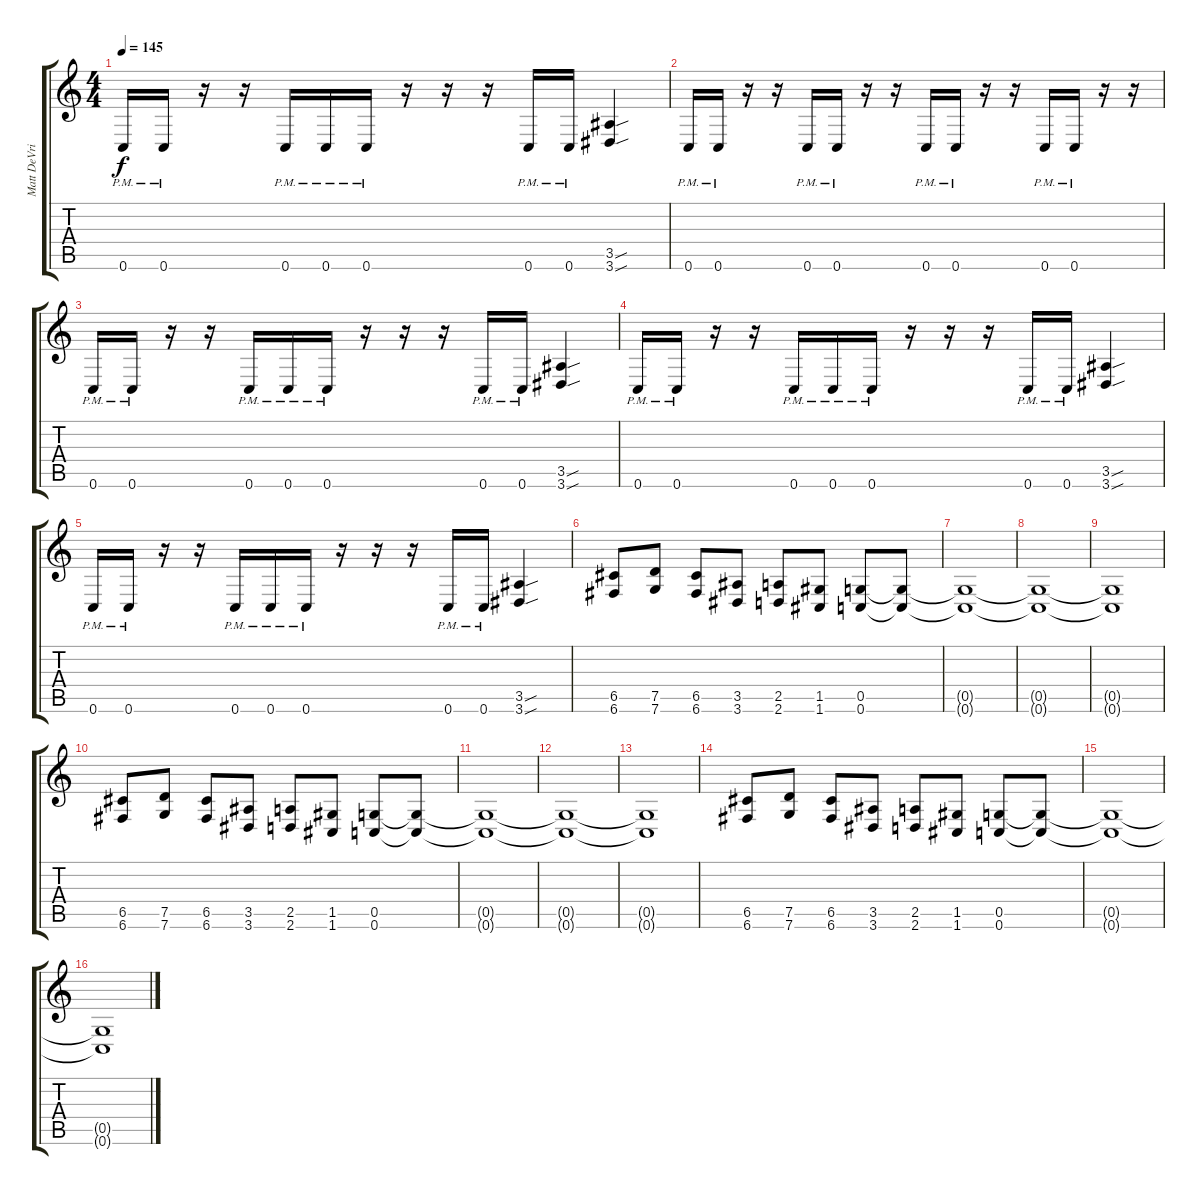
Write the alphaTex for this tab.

\track ("Matt DeVries" "Matt DeVri") {instrument distortionguitar}
\staff {score tabs}
\tuning (D4 A3 F3 C3 G2 C2) {hide}
\ts (4 4)
\tempo 145
\clef g2
\ks c
0.6{pm}.16{dy f} 0.6{pm}.16 r.16 r.16 0.6{pm}.16 0.6{pm}.16 0.6{pm}.16 r.16 r.16 r.16 0.6{pm}.16 0.6{pm}.16 (3.5{sou} 3.6{sou}).4 |
0.6{pm}.16 0.6{pm}.16 r.16 r.16 0.6{pm}.16 0.6{pm}.16 r.16 r.16 0.6{pm}.16 0.6{pm}.16 r.16 r.16 0.6{pm}.16 0.6{pm}.16 r.16 r.16 |
0.6{pm}.16 0.6{pm}.16 r.16 r.16 0.6{pm}.16 0.6{pm}.16 0.6{pm}.16 r.16 r.16 r.16 0.6{pm}.16 0.6{pm}.16 (3.5{sou} 3.6{sou}).4 |
0.6{pm}.16 0.6{pm}.16 r.16 r.16 0.6{pm}.16 0.6{pm}.16 0.6{pm}.16 r.16 r.16 r.16 0.6{pm}.16 0.6{pm}.16 (3.5{sou} 3.6{sou}).4 |
0.6{pm}.16 0.6{pm}.16 r.16 r.16 0.6{pm}.16 0.6{pm}.16 0.6{pm}.16 r.16 r.16 r.16 0.6{pm}.16 0.6{pm}.16 (3.5{sou} 3.6{sou}).4 |
(6.5 6.6).8 (7.5 7.6).8 (6.5 6.6).8 (3.5 3.6).8 (2.5 2.6).8 (1.5 1.6).8 (0.5 0.6).8 (0.5{t} 0.6{t}).8 |
(0.5{t} 0.6{t}).1 |
(0.5{t} 0.6{t}).1 |
(0.5{t} 0.6{t}).1 |
(6.5 6.6).8 (7.5 7.6).8 (6.5 6.6).8 (3.5 3.6).8 (2.5 2.6).8 (1.5 1.6).8 (0.5 0.6).8 (0.5{t} 0.6{t}).8 |
(0.5{t} 0.6{t}).1 |
(0.5{t} 0.6{t}).1 |
(0.5{t} 0.6{t}).1 |
(6.5 6.6).8 (7.5 7.6).8 (6.5 6.6).8 (3.5 3.6).8 (2.5 2.6).8 (1.5 1.6).8 (0.5 0.6).8 (0.5{t} 0.6{t}).8 |
(0.5{t} 0.6{t}).1 |
(0.5{t} 0.6{t}).1
